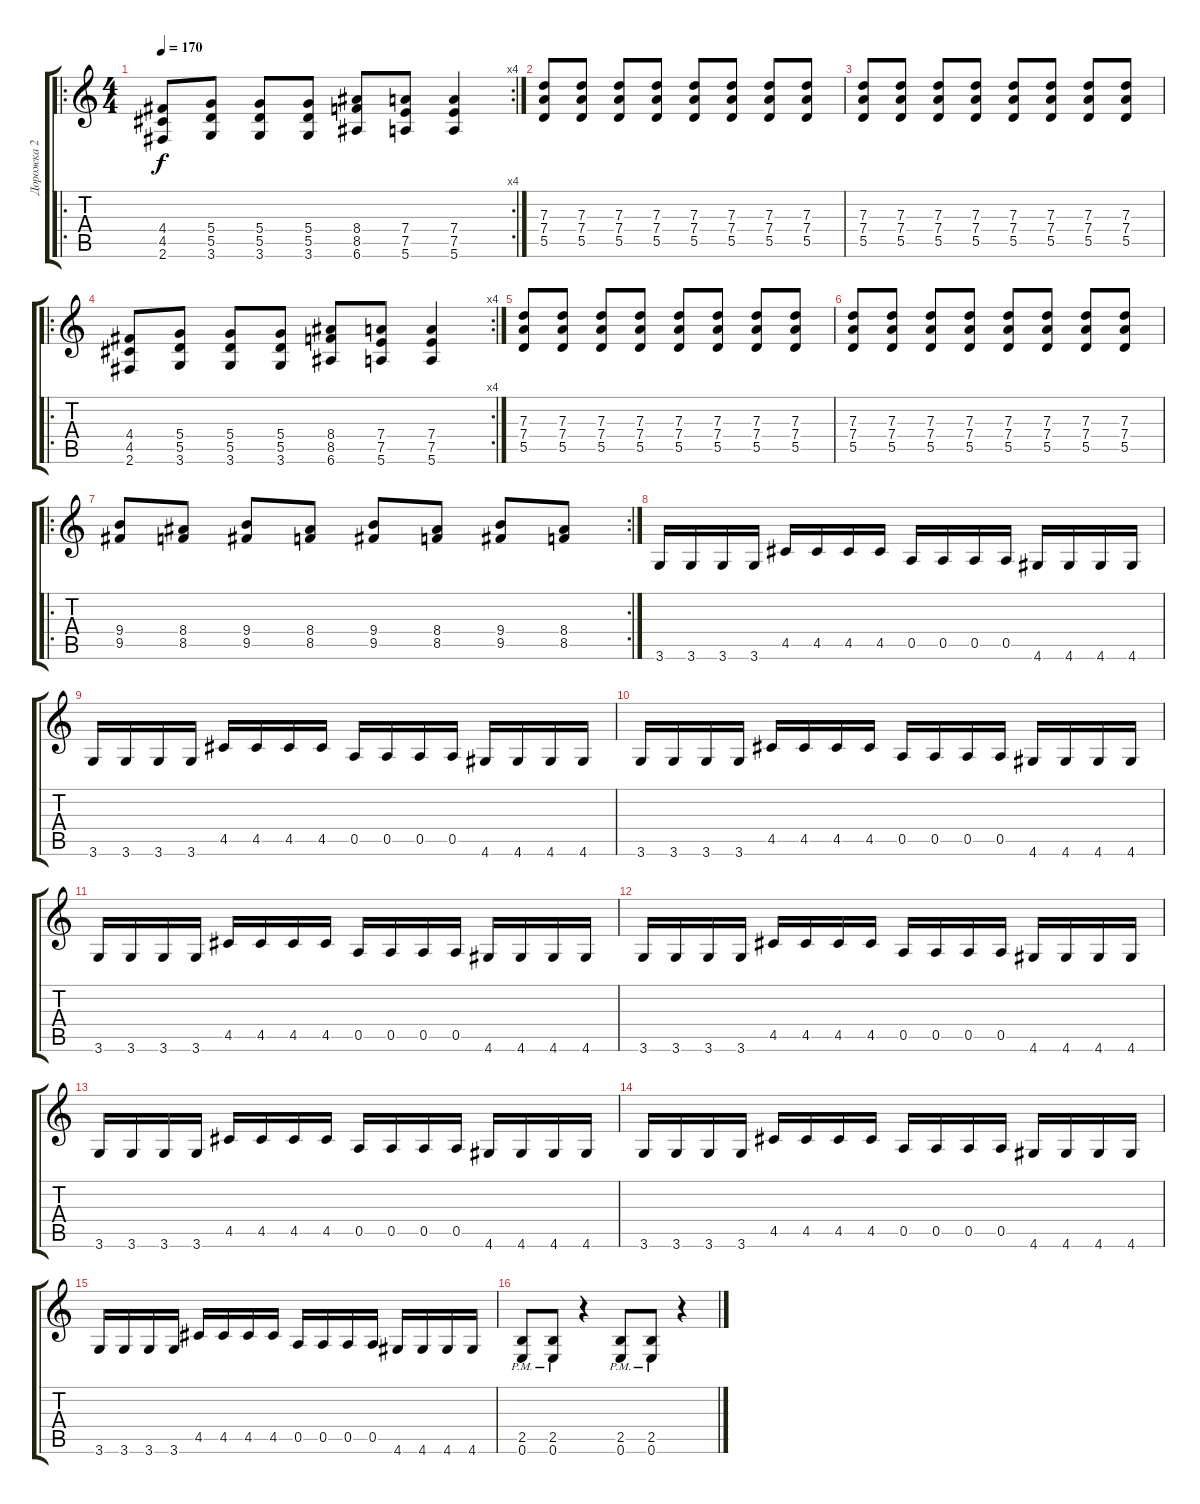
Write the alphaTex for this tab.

\track ("Дорожка 2" "Дорожка 2") {instrument overdrivenguitar}
\staff {score tabs}
\tuning (E4 B3 G3 D3 A2 E2) {hide}
\ro
\rc 4
\ts (4 4)
\tempo 170
\clef g2
\ks c
(4.4 4.5 2.6).8{dy f} (5.4 5.5 3.6).8 (5.4 5.5 3.6).8 (5.4 5.5 3.6).8 (8.4 8.5 6.6).8 (7.4 7.5 5.6).8 (7.4 7.5 5.6).4 |
(7.3 7.4 5.5).8 (7.3 7.4 5.5).8 (7.3 7.4 5.5).8 (7.3 7.4 5.5).8 (7.3 7.4 5.5).8 (7.3 7.4 5.5).8 (7.3 7.4 5.5).8 (7.3 7.4 5.5).8 |
(7.3 7.4 5.5).8 (7.3 7.4 5.5).8 (7.3 7.4 5.5).8 (7.3 7.4 5.5).8 (7.3 7.4 5.5).8 (7.3 7.4 5.5).8 (7.3 7.4 5.5).8 (7.3 7.4 5.5).8 |
\ro
\rc 4
(4.4 4.5 2.6).8 (5.4 5.5 3.6).8 (5.4 5.5 3.6).8 (5.4 5.5 3.6).8 (8.4 8.5 6.6).8 (7.4 7.5 5.6).8 (7.4 7.5 5.6).4 |
(7.3 7.4 5.5).8 (7.3 7.4 5.5).8 (7.3 7.4 5.5).8 (7.3 7.4 5.5).8 (7.3 7.4 5.5).8 (7.3 7.4 5.5).8 (7.3 7.4 5.5).8 (7.3 7.4 5.5).8 |
(7.3 7.4 5.5).8 (7.3 7.4 5.5).8 (7.3 7.4 5.5).8 (7.3 7.4 5.5).8 (7.3 7.4 5.5).8 (7.3 7.4 5.5).8 (7.3 7.4 5.5).8 (7.3 7.4 5.5).8 |
\ro
\rc 2
(9.4 9.5).8 (8.4 8.5).8 (9.4 9.5).8 (8.4 8.5).8 (9.4 9.5).8 (8.4 8.5).8 (9.4 9.5).8 (8.4 8.5).8 |
3.6.16 3.6.16 3.6.16 3.6.16 4.5.16 4.5.16 4.5.16 4.5.16 0.5.16 0.5.16 0.5.16 0.5.16 4.6.16 4.6.16 4.6.16 4.6.16 |
3.6.16 3.6.16 3.6.16 3.6.16 4.5.16 4.5.16 4.5.16 4.5.16 0.5.16 0.5.16 0.5.16 0.5.16 4.6.16 4.6.16 4.6.16 4.6.16 |
3.6.16 3.6.16 3.6.16 3.6.16 4.5.16 4.5.16 4.5.16 4.5.16 0.5.16 0.5.16 0.5.16 0.5.16 4.6.16 4.6.16 4.6.16 4.6.16 |
3.6.16 3.6.16 3.6.16 3.6.16 4.5.16 4.5.16 4.5.16 4.5.16 0.5.16 0.5.16 0.5.16 0.5.16 4.6.16 4.6.16 4.6.16 4.6.16 |
3.6.16 3.6.16 3.6.16 3.6.16 4.5.16 4.5.16 4.5.16 4.5.16 0.5.16 0.5.16 0.5.16 0.5.16 4.6.16 4.6.16 4.6.16 4.6.16 |
3.6.16 3.6.16 3.6.16 3.6.16 4.5.16 4.5.16 4.5.16 4.5.16 0.5.16 0.5.16 0.5.16 0.5.16 4.6.16 4.6.16 4.6.16 4.6.16 |
3.6.16 3.6.16 3.6.16 3.6.16 4.5.16 4.5.16 4.5.16 4.5.16 0.5.16 0.5.16 0.5.16 0.5.16 4.6.16 4.6.16 4.6.16 4.6.16 |
3.6.16 3.6.16 3.6.16 3.6.16 4.5.16 4.5.16 4.5.16 4.5.16 0.5.16 0.5.16 0.5.16 0.5.16 4.6.16 4.6.16 4.6.16 4.6.16 |
(2.5{pm} 0.6{pm}).8 (2.5{pm} 0.6{pm}).8 r.4 (2.5{pm} 0.6{pm}).8 (2.5{pm} 0.6{pm}).8 r.4
